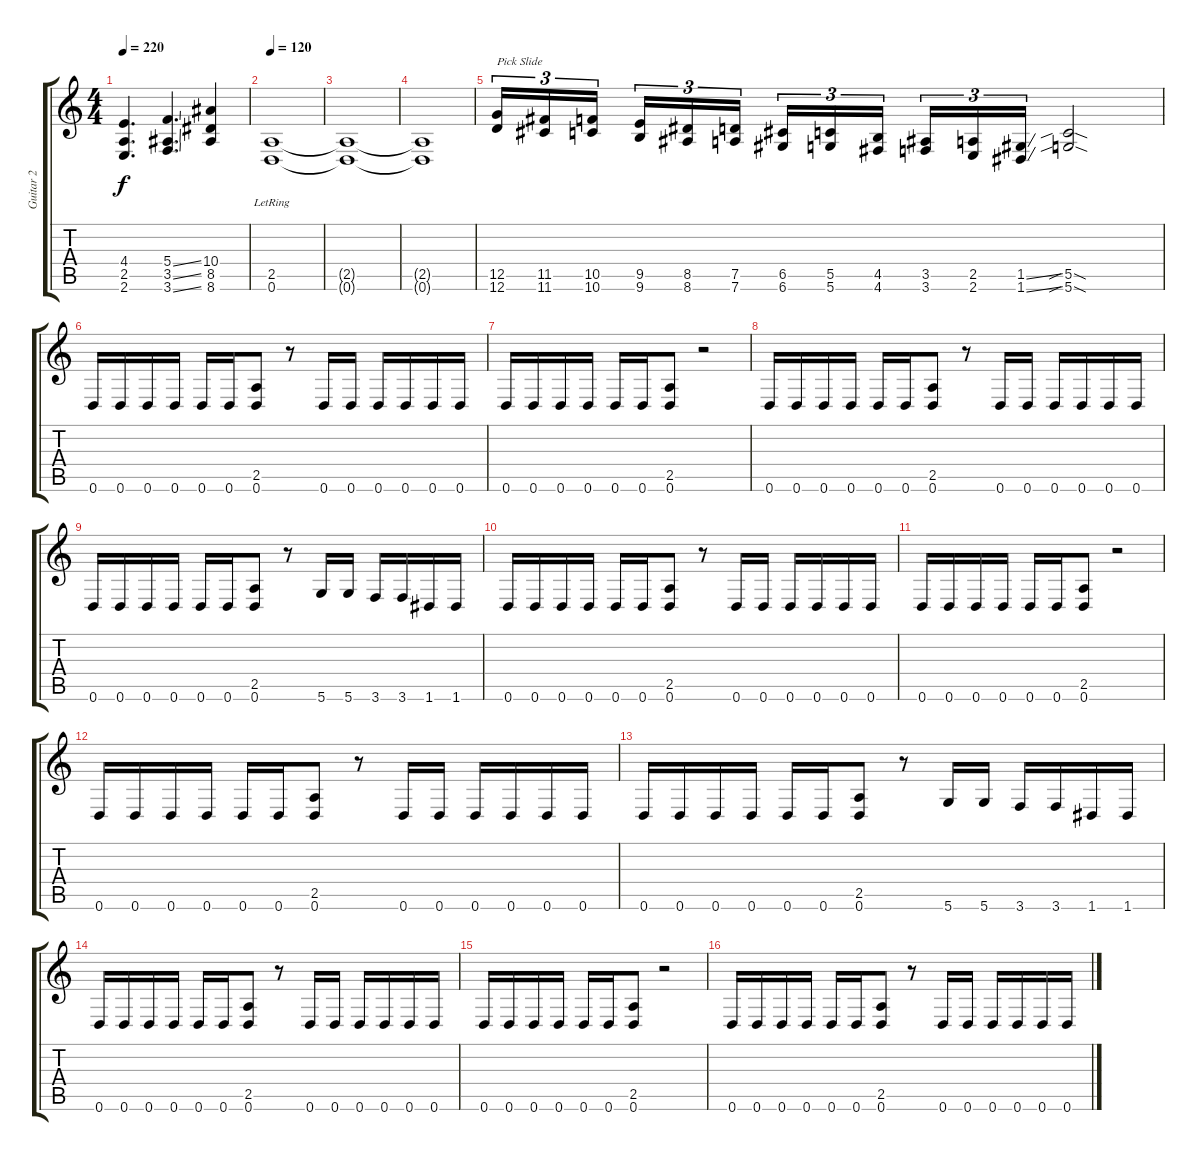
\track ("Guitar 2" "Guitar 2") {instrument distortionguitar}
\staff {score tabs}
\tuning (D4 A3 F3 C3 G2 D2) {hide}
\ts (4 4)
\tempo 220
\clef g2
\ks c
(4.4 2.5 2.6).4{d dy f} (5.4{ss} 3.5{ss} 3.6{ss}).4{d} (10.4 8.5 8.6).4 |
\tempo 120
(2.5{lr} 0.6{lr}).1{balance 16} |
(2.5{t} 0.6{t}).1 |
(2.5{t} 0.6{t}).1 |
(12.5 12.6).16{tu (3 2) txt "Pick Slide" instrument guitarfretnoise} (11.5 11.6).16{tu (3 2)} (10.5 10.6).16{tu (3 2) beam splitsecondary} (9.5 9.6).16{tu (3 2)} (8.5 8.6).16{tu (3 2)} (7.5 7.6).16{tu (3 2)} (6.5 6.6).16{tu (3 2)} (5.5 5.6).16{tu (3 2)} (4.5 4.6).16{tu (3 2) beam splitsecondary} (3.5 3.6).16{tu (3 2)} (2.5 2.6).16{tu (3 2)} (1.5{ss} 1.6{ss}).16{tu (3 2)} (5.5{sib sod} 5.6{sib sod}).2{instrument distortionguitar} |
0.6.16{balance 8} 0.6.16 0.6.16 0.6.16 0.6.16 0.6.16 (2.5 0.6).8 r.8 0.6.16 0.6.16 0.6.16 0.6.16 0.6.16 0.6.16 |
0.6.16 0.6.16 0.6.16 0.6.16 0.6.16 0.6.16 (2.5 0.6).8 r.2 |
0.6.16 0.6.16 0.6.16 0.6.16 0.6.16 0.6.16 (2.5 0.6).8 r.8 0.6.16 0.6.16 0.6.16 0.6.16 0.6.16 0.6.16 |
0.6.16 0.6.16 0.6.16 0.6.16 0.6.16 0.6.16 (2.5 0.6).8 r.8 5.6.16 5.6.16 3.6.16 3.6.16 1.6.16 1.6.16 |
0.6.16 0.6.16 0.6.16 0.6.16 0.6.16 0.6.16 (2.5 0.6).8 r.8 0.6.16 0.6.16 0.6.16 0.6.16 0.6.16 0.6.16 |
0.6.16 0.6.16 0.6.16 0.6.16 0.6.16 0.6.16 (2.5 0.6).8 r.2 |
0.6.16 0.6.16 0.6.16 0.6.16 0.6.16 0.6.16 (2.5 0.6).8 r.8 0.6.16 0.6.16 0.6.16 0.6.16 0.6.16 0.6.16 |
0.6.16 0.6.16 0.6.16 0.6.16 0.6.16 0.6.16 (2.5 0.6).8 r.8 5.6.16 5.6.16 3.6.16 3.6.16 1.6.16 1.6.16 |
0.6.16 0.6.16 0.6.16 0.6.16 0.6.16 0.6.16 (2.5 0.6).8 r.8 0.6.16 0.6.16 0.6.16 0.6.16 0.6.16 0.6.16 |
0.6.16 0.6.16 0.6.16 0.6.16 0.6.16 0.6.16 (2.5 0.6).8 r.2 |
0.6.16 0.6.16 0.6.16 0.6.16 0.6.16 0.6.16 (2.5 0.6).8 r.8 0.6.16 0.6.16 0.6.16 0.6.16 0.6.16 0.6.16
